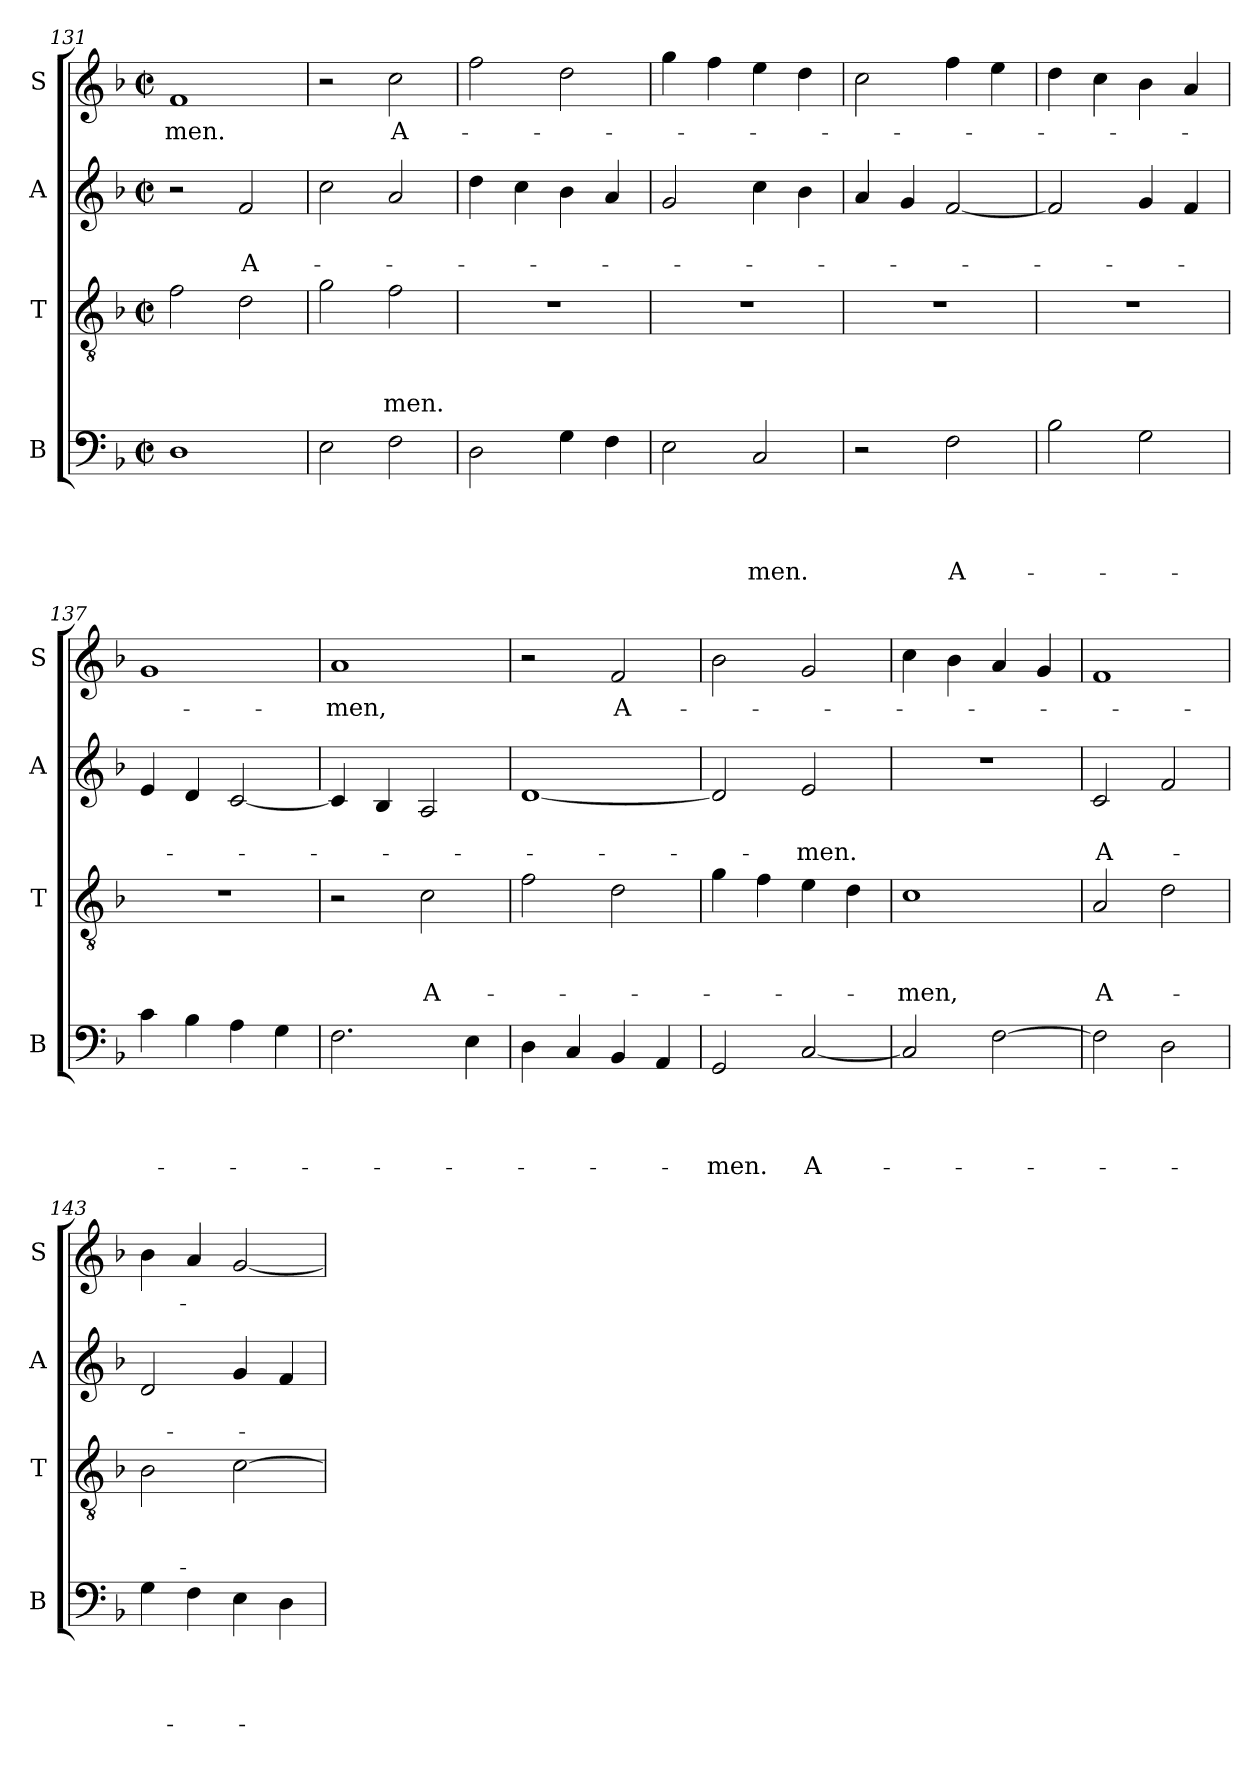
**kern	**text	**text	**text	**text	**kern	**text	**text	**text	**kern	**text	**text	**kern	**text
*part4	*part4	*part4	*part4	*part4	*part3	*part3	*part3	*part3	*part2	*part2	*part2	*part1	*part1
*staff4	*staff4	*staff4	*staff4	*staff4	*staff3	*staff3	*staff3	*staff3	*staff2	*staff2	*staff2	*staff1	*staff1
*I"B	*	*	*	*	*I"T	*	*	*	*I"A	*	*	*I"S	*
*I'B	*	*	*	*	*I'T	*	*	*	*I'A	*	*	*I'S	*
*clefF4	*	*	*	*	*clefGv2	*	*	*	*clefG2	*	*	*clefG2	*
*k[b-]	*	*	*	*	*k[b-]	*	*	*	*k[b-]	*	*	*k[b-]	*
*F:	*	*	*	*	*F:	*	*	*	*F:	*	*	*F:	*
*M2/2	*	*	*	*	*M2/2	*	*	*	*M2/2	*	*	*M2/2	*
*met(c|)	*	*	*	*	*met(c|)	*	*	*	*met(c|)	*	*	*met(c|)	*
=131	=131	=131	=131	=131	=131	=131	=131	=131	=131	=131	=131	=131	=131
!	!	!	!	!	!	!	!	!	!	!	!	!	!LO:LY:b
1D	.	.	.	.	2f\	.	.	.	2r	.	.	1f	-men.
!	!	!	!	!	!	!	!	!	!	!	!LO:LY:b	!	!
.	.	.	.	.	2d\	.	.	.	2f/	.	A-	.	.
=132	=132	=132	=132	=132	=132	=132	=132	=132	=132	=132	=132	=132	=132
2E\	.	.	.	.	2g\	.	.	.	2cc\	.	.	2r	.
!	!	!	!	!	!	!	!	!LO:LY:b	!	!	!	!	!LO:LY:b
2F\	.	.	.	.	2f\	.	.	-men.	2a/	.	.	2cc\	A-
=133	=133	=133	=133	=133	=133	=133	=133	=133	=133	=133	=133	=133	=133
2D\	.	.	.	.	1r	.	.	.	4dd\	.	.	2ff\	.
.	.	.	.	.	.	.	.	.	4cc\	.	.	.	.
4G\	.	.	.	.	.	.	.	.	4b-\	.	.	2dd\	.
4F\	.	.	.	.	.	.	.	.	4a/	.	.	.	.
!!LO:PB:g=z
=134	=134	=134	=134	=134	=134	=134	=134	=134	=134	=134	=134	=134	=134
2E\	.	.	.	.	1r	.	.	.	2g/	.	.	4gg\	.
.	.	.	.	.	.	.	.	.	.	.	.	4ff\	.
!	!	!	!	!LO:LY:b	!	!	!	!	!	!	!	!	!
2C/	.	.	.	-men.	.	.	.	.	4cc\	.	.	4ee\	.
.	.	.	.	.	.	.	.	.	4b-\	.	.	4dd\	.
=135	=135	=135	=135	=135	=135	=135	=135	=135	=135	=135	=135	=135	=135
2r	.	.	.	.	1r	.	.	.	4a/	.	.	2cc\	.
.	.	.	.	.	.	.	.	.	4g/	.	.	.	.
!	!	!	!	!LO:LY:b	!	!	!	!	!	!	!	!	!
2F\	.	.	.	A-	.	.	.	.	[<2f/	.	.	4ff\	.
.	.	.	.	.	.	.	.	.	.	.	.	4ee\	.
=136	=136	=136	=136	=136	=136	=136	=136	=136	=136	=136	=136	=136	=136
2B-\	.	.	.	.	1r	.	.	.	2f/]	.	.	4dd\	.
.	.	.	.	.	.	.	.	.	.	.	.	4cc\	.
2G\	.	.	.	.	.	.	.	.	4g/	.	.	4b-\	.
.	.	.	.	.	.	.	.	.	4f/	.	.	4a/	.
=137	=137	=137	=137	=137	=137	=137	=137	=137	=137	=137	=137	=137	=137
4c\	.	.	.	.	1r	.	.	.	4e/	.	.	1g	.
4B-\	.	.	.	.	.	.	.	.	4d/	.	.	.	.
4A\	.	.	.	.	.	.	.	.	[<2c/	.	.	.	.
4G\	.	.	.	.	.	.	.	.	.	.	.	.	.
=138	=138	=138	=138	=138	=138	=138	=138	=138	=138	=138	=138	=138	=138
!	!	!	!	!	!	!	!	!	!	!	!	!	!LO:LY:b
2.F\	.	.	.	.	2r	.	.	.	4c/]	.	.	1a	-men,
.	.	.	.	.	.	.	.	.	4B-/	.	.	.	.
!	!	!	!	!	!	!	!	!LO:LY:b	!	!	!	!	!
.	.	.	.	.	2c\	.	.	A-	2A/	.	.	.	.
4E\	.	.	.	.	.	.	.	.	.	.	.	.	.
=139	=139	=139	=139	=139	=139	=139	=139	=139	=139	=139	=139	=139	=139
4D\	.	.	.	.	2f\	.	.	.	[<1d	.	.	2r	.
4C/	.	.	.	.	.	.	.	.	.	.	.	.	.
!	!	!	!	!	!	!	!	!	!	!	!	!	!LO:LY:b
4BB-/	.	.	.	.	2d\	.	.	.	.	.	.	2f/	A-
4AA/	.	.	.	.	.	.	.	.	.	.	.	.	.
=140	=140	=140	=140	=140	=140	=140	=140	=140	=140	=140	=140	=140	=140
!	!	!	!	!LO:LY:b	!	!	!	!	!	!	!	!	!
2GG/	.	.	.	-men.	4g\	.	.	.	2d/]	.	.	2b-\	.
.	.	.	.	.	4f\	.	.	.	.	.	.	.	.
!	!	!	!	!LO:LY:b	!	!	!	!	!	!	!LO:LY:b	!	!
[<2C/	.	.	.	A-	4e\	.	.	.	2e/	.	-men.	2g/	.
.	.	.	.	.	4d\	.	.	.	.	.	.	.	.
!!LO:LB:g=z
=141	=141	=141	=141	=141	=141	=141	=141	=141	=141	=141	=141	=141	=141
!	!	!	!	!	!	!	!	!LO:LY:b	!	!	!	!	!
2C/]	.	.	.	.	1c	.	.	-men,	1r	.	.	4cc\	.
.	.	.	.	.	.	.	.	.	.	.	.	4b-\	.
[>2F\	.	.	.	.	.	.	.	.	.	.	.	4a/	.
.	.	.	.	.	.	.	.	.	.	.	.	4g/	.
=142	=142	=142	=142	=142	=142	=142	=142	=142	=142	=142	=142	=142	=142
!	!	!	!	!	!	!	!	!LO:LY:b	!	!	!LO:LY:b	!	!
2F\]	.	.	.	.	2A/	.	.	A-	2c/	.	A-	1f	.
2D\	.	.	.	.	2d\	.	.	.	2f/	.	.	.	.
=143	=143	=143	=143	=143	=143	=143	=143	=143	=143	=143	=143	=143	=143
4G\	.	.	.	.	2B-\	.	.	.	2d/	.	.	4b-\	.
4F\	.	.	.	.	.	.	.	.	.	.	.	4a/	.
4E\	.	.	.	.	[>2c\	.	.	.	4g/	.	.	[<2g/	.
4D\	.	.	.	.	.	.	.	.	4f/	.	.	.	.
=	=	=	=	=	=	=	=	=	=	=	=	=	=
*-	*-	*-	*-	*-	*-	*-	*-	*-	*-	*-	*-	*-	*-
